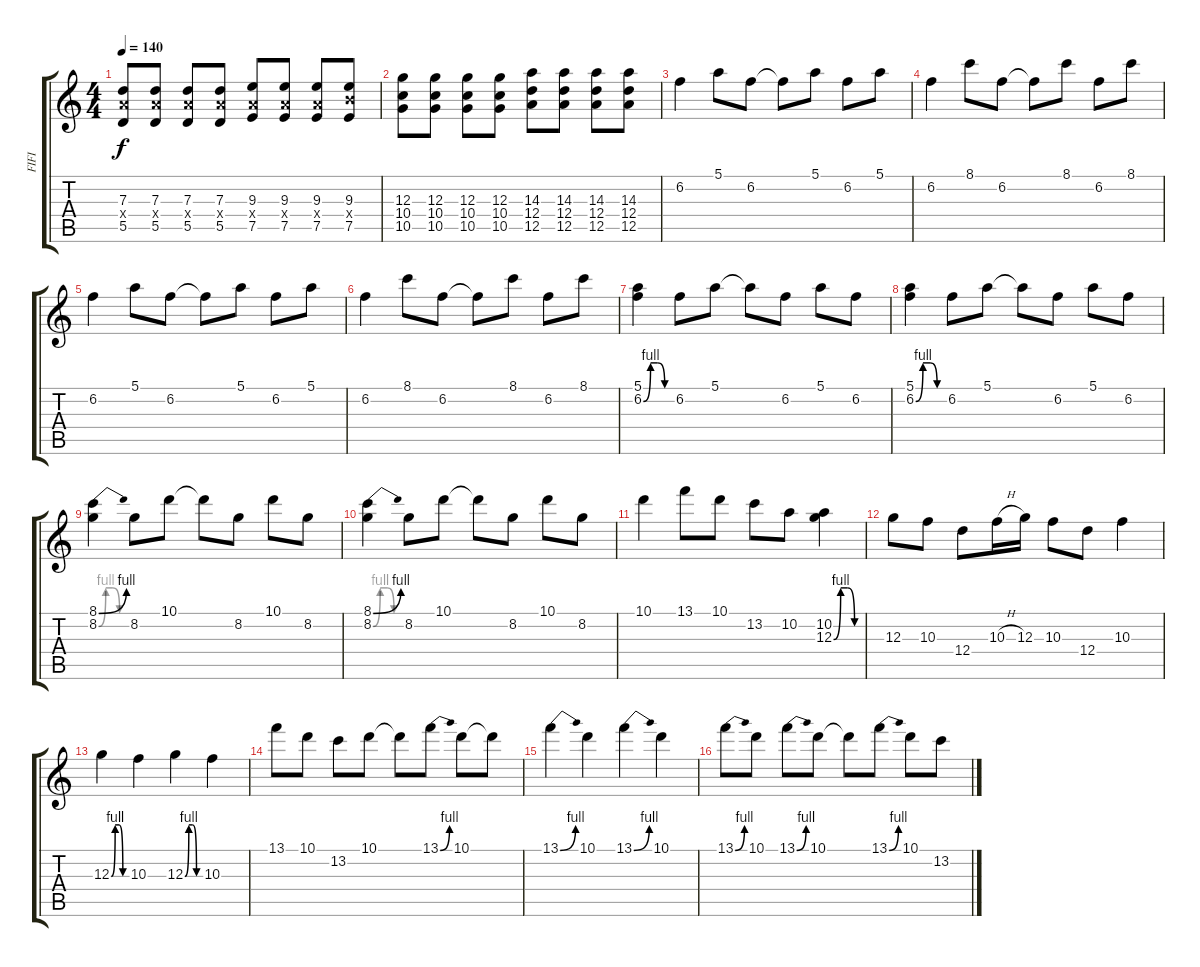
\track ("FIFI" "FIFI") {instrument distortionguitar}
\staff {score tabs}
\tuning (E4 B3 G3 D3 A2 E2) {hide}
\ts (4 4)
\tempo 140
\clef g2
\ks c
(7.3 7.4{x} 5.5).8{dy f} (7.3 7.4{x} 5.5).8 (7.3 7.4{x} 5.5).8 (7.3 7.4{x} 5.5).8 (9.3 7.4{x} 7.5).8 (9.3 7.4{x} 7.5).8 (9.3 7.4{x} 7.5).8 (9.3 9.4{x} 7.5).8 |
(12.3 10.4 10.5).8 (12.3 10.4 10.5).8 (12.3 10.4 10.5).8 (12.3 10.4 10.5).8 (14.3 12.4 12.5).8 (14.3 12.4 12.5).8 (14.3 12.4 12.5).8 (14.3 12.4 12.5).8 |
6.2.4 5.1.8 6.2.8 6.2{t}.8 5.1.8 6.2.8 5.1.8 |
6.2.4 8.1.8 6.2.8 6.2{t}.8 8.1.8 6.2.8 8.1.8 |
6.2.4 5.1.8 6.2.8 6.2{t}.8 5.1.8 6.2.8 5.1.8 |
6.2.4 8.1.8 6.2.8 6.2{t}.8 8.1.8 6.2.8 8.1.8 |
(5.1 6.2{be (custom 0 0 15 4 30 4 45 0 60 0)}).4 6.2.8 5.1.8 5.1{t}.8 6.2.8 5.1.8 6.2.8 |
(5.1 6.2{be (custom 0 0 15 4 30 4 45 0 60 0)}).4 6.2.8 5.1.8 5.1{t}.8 6.2.8 5.1.8 6.2.8 |
(8.1{be (bend 0 0 60 4)} 8.2{be (custom 0 0 15 4 30 4 45 0 60 0)}).4 8.2.8 10.1.8 10.1{t}.8 8.2.8 10.1.8 8.2.8 |
(8.1{be (bend 0 0 60 4)} 8.2{be (custom 0 0 15 4 30 4 45 0 60 0)}).4 8.2.8 10.1.8 10.1{t}.8 8.2.8 10.1.8 8.2.8 |
10.1.4 13.1.8 10.1.8 13.2.8 10.2.8 (10.2 12.3{be (custom 0 0 15 4 30 4 45 0 60 0)}).4 |
12.3.8 10.3.8 12.4.8 10.3{h}.16 12.3.16 10.3.8 12.4.8 10.3.4 |
12.3{be (custom 0 0 15 4 30 4 45 0 60 0)}.4 10.3.4 12.3{be (custom 0 0 15 4 30 4 45 0 60 0)}.4 10.3.4 |
13.1.8 10.1.8 13.2.8 10.1.8 10.1{t}.8 13.1{be (bend 0 0 60 4)}.8 10.1.8 10.1{t}.8 |
13.1{be (bend 0 0 60 4)}.4 10.1.4 13.1{be (bend 0 0 60 4)}.4 10.1.4 |
13.1{be (bend 0 0 60 4)}.8 10.1.8 13.1{be (bend 0 0 60 4)}.8 10.1.8 10.1{t}.8 13.1{be (bend 0 0 60 4)}.8 10.1.8 13.2.8
